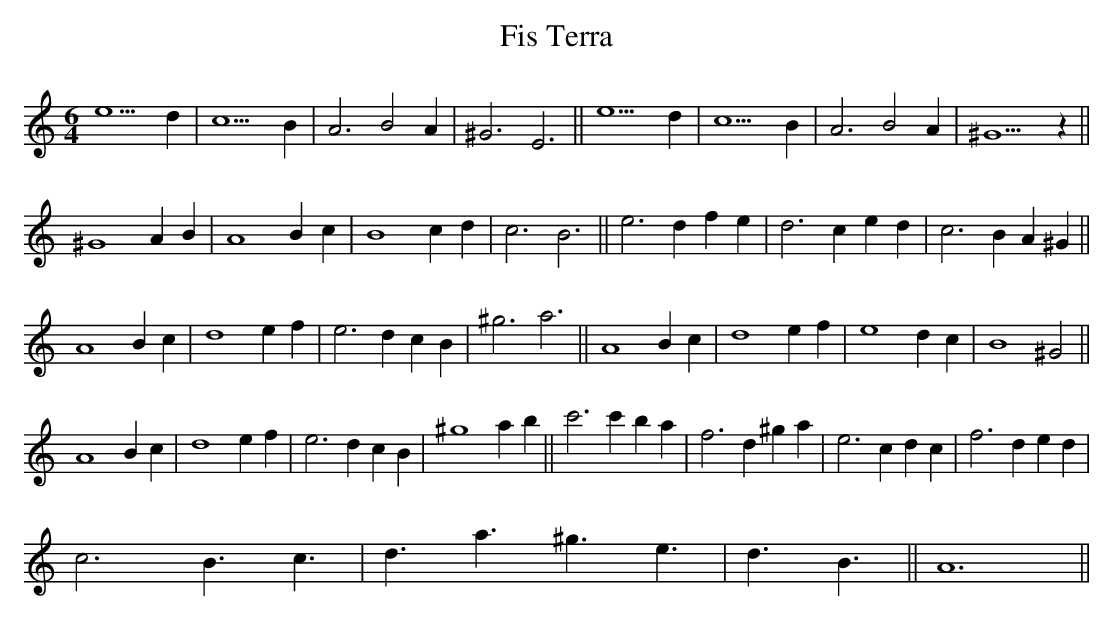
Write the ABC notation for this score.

X:1
T: Fis Terra
M: 3/4
L: 1/8
K: Amin
M: 6/4
e10 d2|c10 B2|A6 B4A2|^G6 E6||e10 d2|c10 B2|A6 B4A2|^G10 z2||
^G8 A2B2|A8 B2c2|B8 c2d2|c6 B6||e6 d2f2e2|d6 c2e2d2|c6 B2A2^G2||
A8 B2c2|d8 e2f2|e6 d2c2B2|^g6 a6||A8 B2c2|d8 e2f2|e8 d2c2|B8 ^G4||
A8 B2c2|d8 e2f2|e6 d2c2B2|^g8 a2b2||c'6 c'2b2a2|f6 d2^g2a2|e6 c2d2c2|f6 d2e2d2|
c6 B3 c3|d3 a3 ^g3 e3|d3 B3||A12||
